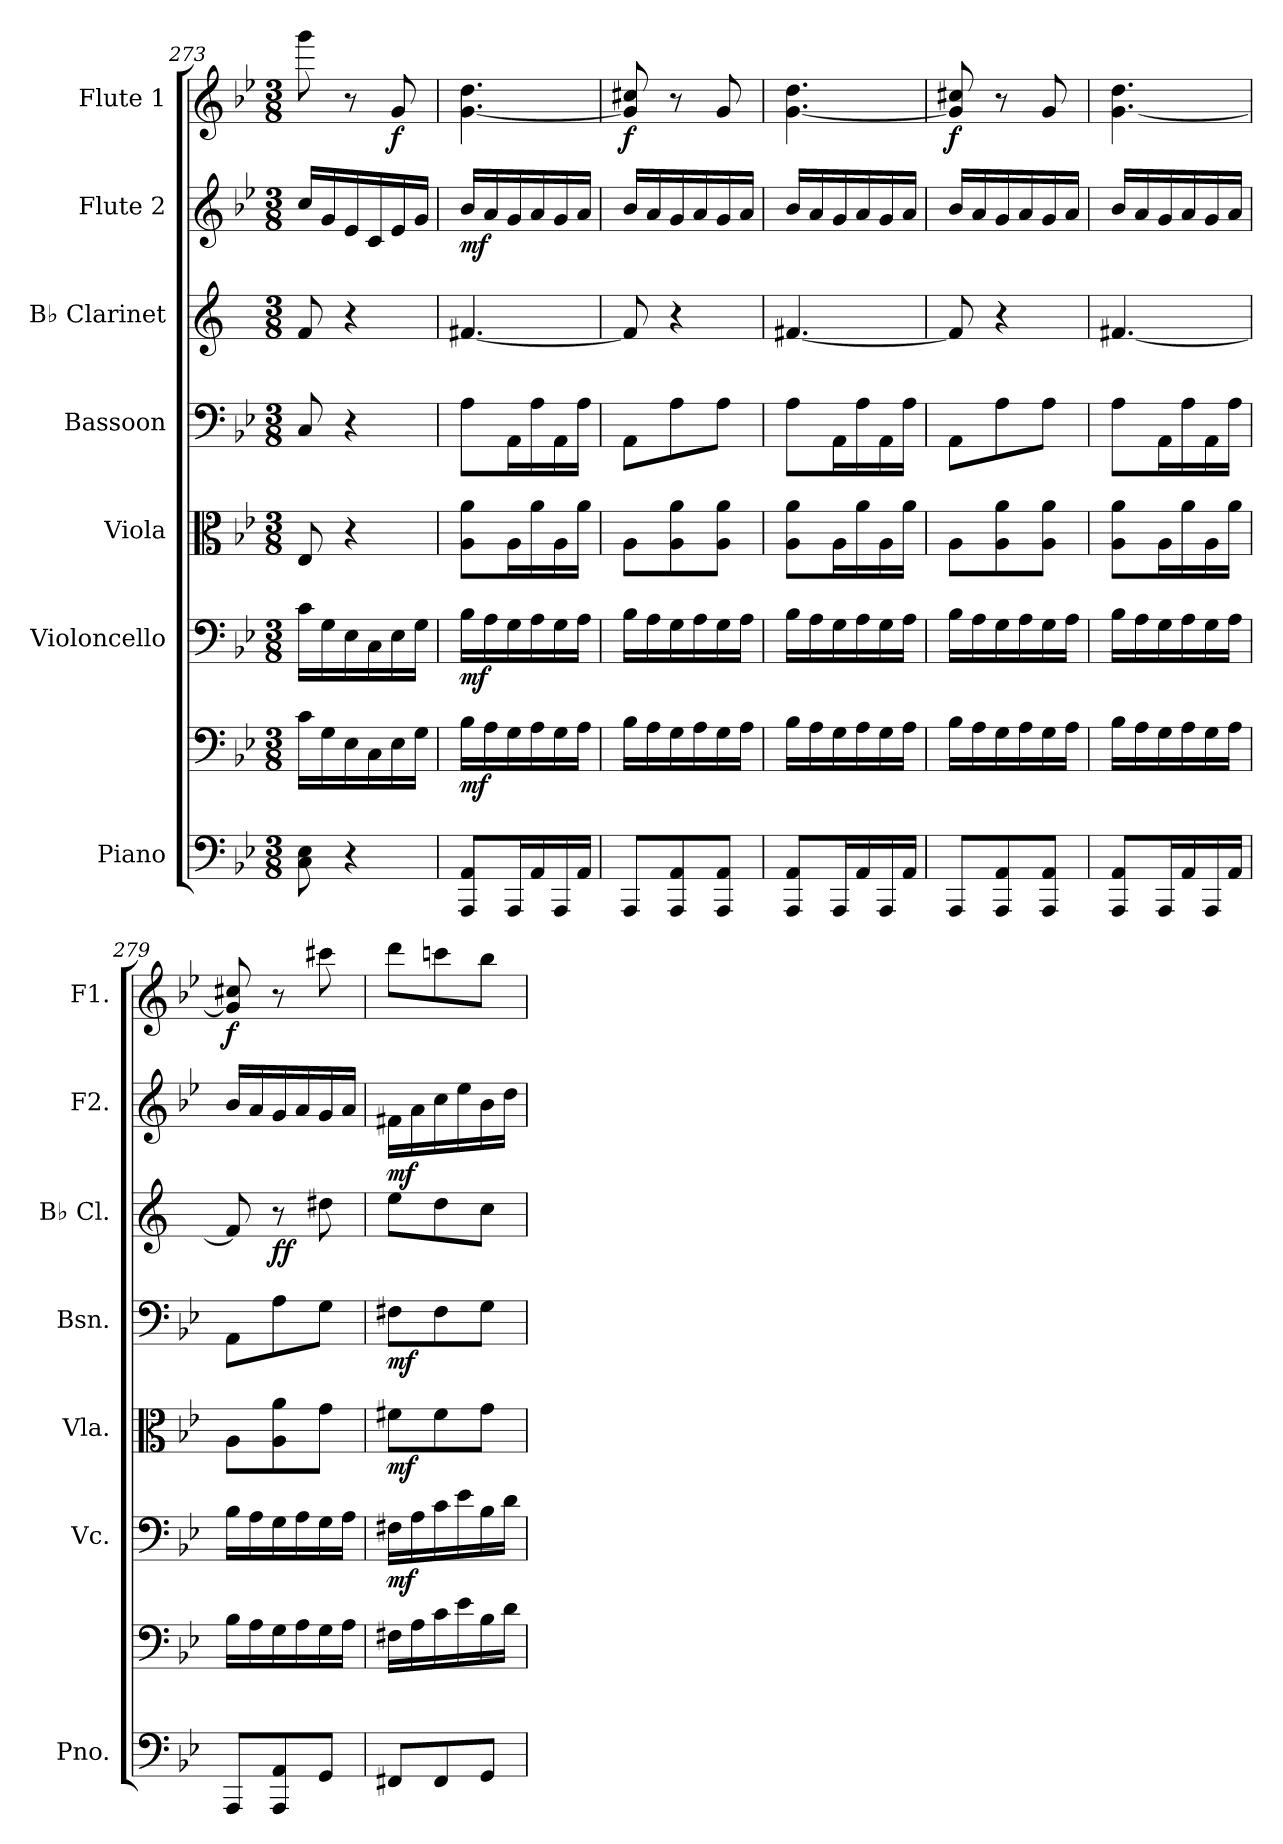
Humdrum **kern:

**kern	**kern	**dynam	**kern	**dynam	**kern	**dynam	**kern	**dynam	**kern	**dynam	**kern	**dynam	**kern	**dynam
*part7	*part7	*part7	*part6	*part6	*part5	*part5	*part4	*part4	*part3	*part3	*part2	*part2	*part1	*part1
*staff8	*staff7	*staff7/8	*staff6	*staff6	*staff5	*staff5	*staff4	*staff4	*staff3	*staff3	*staff2	*staff2	*staff1	*staff1
*I"Piano	*	*	*I"Violoncello	*	*I"Viola	*	*I"Bassoon	*	*I"B♭ Clarinet	*	*I"Flute 2	*	*I"Flute 1	*
*I'Pno.	*	*	*I'Vc.	*	*I'Vla.	*	*I'Bsn.	*	*I'B♭ Cl.	*	*I'F2.	*	*I'F1.	*
!!LO:LB:g=z
*clefF4	*clefF4	*	*clefF4	*	*clefC3	*	*clefF4	*	*clefG2	*	*clefG2	*	*clefG2	*
*	*	*	*	*	*	*	*	*	*ITrd1c2	*	*	*	*	*
*k[b-e-]	*k[b-e-]	*	*k[b-e-]	*	*k[b-e-]	*	*k[b-e-]	*	*k[b-e-]	*	*k[b-e-]	*	*k[b-e-]	*
*M3/8	*M3/8	*	*M3/8	*	*M3/8	*	*M3/8	*	*M3/8	*	*M3/8	*	*M3/8	*
=273	=273	=273	=273	=273	=273	=273	=273	=273	=273	=273	=273	=273	=273	=273
8C\ 8E-\	16c\LL	.	16c\LL	.	8E-/	.	8C/	.	8e-/	.	16cc/LL	.	8ggg\	.
.	16G\	.	16G\	.	.	.	.	.	.	.	16g/	.	.	.
4r	16E-\	.	16E-\	.	4r	.	4r	.	4r	.	16e-/	.	8r	.
.	16C\	.	16C\	.	.	.	.	.	.	.	16c/	.	.	.
!	!	!	!	!	!	!	!	!	!	!	!	!	!	!LO:DY:b
.	16E-\	.	16E-\	.	.	.	.	.	.	.	16e-/	.	8g/	f
.	16G\JJ	.	16G\JJ	.	.	.	.	.	.	.	16g/JJ	.	.	.
=274	=274	=274	=274	=274	=274	=274	=274	=274	=274	=274	=274	=274	=274	=274
!	!	!LO:DY:b	!	!LO:DY:b	!	!	!	!	!	!	!	!LO:DY:b	!	!
8AAA/ 8AA/L	16B-\LL	mf	16B-\LL	mf	8A\ 8a\L	.	8A\L	.	[4.en/	.	16b-/LL	mf	[4.g\ 4.dd\	.
.	16A\	.	16A\	.	.	.	.	.	.	.	16a/	.	.	.
16AAA/L	16G\	.	16G\	.	16A\L	.	16AA\L	.	.	.	16g/	.	.	.
16AA/	16A\	.	16A\	.	16a\	.	16A\	.	.	.	16a/	.	.	.
16AAA/	16G\	.	16G\	.	16A\	.	16AA\	.	.	.	16g/	.	.	.
16AA/JJ	16A\JJ	.	16A\JJ	.	16a\JJ	.	16A\JJ	.	.	.	16a/JJ	.	.	.
=275	=275	=275	=275	=275	=275	=275	=275	=275	=275	=275	=275	=275	=275	=275
!	!	!	!	!	!	!	!	!	!	!	!	!	!	!LO:DY:b
8AAA/L	16B-\LL	.	16B-\LL	.	8A\L	.	8AA\L	.	8e/]	.	16b-/LL	.	8g/] 8cc#X/	f
.	16A\	.	16A\	.	.	.	.	.	.	.	16a/	.	.	.
8AAA/ 8AA/	16G\	.	16G\	.	8A\ 8a\	.	8A\	.	4r	.	16g/	.	8r	.
.	16A\	.	16A\	.	.	.	.	.	.	.	16a/	.	.	.
8AAA/ 8AA/J	16G\	.	16G\	.	8A\ 8a\J	.	8A\J	.	.	.	16g/	.	8g/	.
.	16A\JJ	.	16A\JJ	.	.	.	.	.	.	.	16a/JJ	.	.	.
=276	=276	=276	=276	=276	=276	=276	=276	=276	=276	=276	=276	=276	=276	=276
8AAA/ 8AA/L	16B-\LL	.	16B-\LL	.	8A\ 8a\L	.	8A\L	.	[4.en/	.	16b-/LL	.	[4.g\ 4.dd\	.
.	16A\	.	16A\	.	.	.	.	.	.	.	16a/	.	.	.
16AAA/L	16G\	.	16G\	.	16A\L	.	16AA\L	.	.	.	16g/	.	.	.
16AA/	16A\	.	16A\	.	16a\	.	16A\	.	.	.	16a/	.	.	.
16AAA/	16G\	.	16G\	.	16A\	.	16AA\	.	.	.	16g/	.	.	.
16AA/JJ	16A\JJ	.	16A\JJ	.	16a\JJ	.	16A\JJ	.	.	.	16a/JJ	.	.	.
=277	=277	=277	=277	=277	=277	=277	=277	=277	=277	=277	=277	=277	=277	=277
!	!	!	!	!	!	!	!	!	!	!	!	!	!	!LO:DY:b
8AAA/L	16B-\LL	.	16B-\LL	.	8A\L	.	8AA\L	.	8e/]	.	16b-/LL	.	8g/] 8cc#X/	f
.	16A\	.	16A\	.	.	.	.	.	.	.	16a/	.	.	.
8AAA/ 8AA/	16G\	.	16G\	.	8A\ 8a\	.	8A\	.	4r	.	16g/	.	8r	.
.	16A\	.	16A\	.	.	.	.	.	.	.	16a/	.	.	.
8AAA/ 8AA/J	16G\	.	16G\	.	8A\ 8a\J	.	8A\J	.	.	.	16g/	.	8g/	.
.	16A\JJ	.	16A\JJ	.	.	.	.	.	.	.	16a/JJ	.	.	.
=278	=278	=278	=278	=278	=278	=278	=278	=278	=278	=278	=278	=278	=278	=278
8AAA/ 8AA/L	16B-\LL	.	16B-\LL	.	8A\ 8a\L	.	8A\L	.	[4.en/	.	16b-/LL	.	[4.g\ 4.dd\	.
.	16A\	.	16A\	.	.	.	.	.	.	.	16a/	.	.	.
16AAA/L	16G\	.	16G\	.	16A\L	.	16AA\L	.	.	.	16g/	.	.	.
16AA/	16A\	.	16A\	.	16a\	.	16A\	.	.	.	16a/	.	.	.
16AAA/	16G\	.	16G\	.	16A\	.	16AA\	.	.	.	16g/	.	.	.
16AA/JJ	16A\JJ	.	16A\JJ	.	16a\JJ	.	16A\JJ	.	.	.	16a/JJ	.	.	.
=279	=279	=279	=279	=279	=279	=279	=279	=279	=279	=279	=279	=279	=279	=279
!	!	!	!	!	!	!	!	!	!	!	!	!	!	!LO:DY:b
8AAA/L	16B-\LL	.	16B-\LL	.	8A\L	.	8AA\L	.	8e/]	.	16b-/LL	.	8g/] 8cc#X/	f
.	16A\	.	16A\	.	.	.	.	.	.	.	16a/	.	.	.
!	!	!	!	!	!	!	!	!	!	!LO:DY:b	!	!	!	!
8AAA/ 8AA/	16G\	.	16G\	.	8A\ 8a\	.	8A\	.	8r	ff	16g/	.	8r	.
.	16A\	.	16A\	.	.	.	.	.	.	.	16a/	.	.	.
8GG/J	16G\	.	16G\	.	8g\J	.	8G\J	.	8cc#X\	.	16g/	.	8ccc#X\	.
.	16A\JJ	.	16A\JJ	.	.	.	.	.	.	.	16a/JJ	.	.	.
=280	=280	=280	=280	=280	=280	=280	=280	=280	=280	=280	=280	=280	=280	=280
!	!	!LO:DY:b=2	!	!	!	!	!	!	!	!	!	!	!	!
!	!	!LO:DY:n=1:b	!	!LO:DY:b	!	!LO:DY:b	!	!LO:DY:b	!	!	!	!LO:DY:b	!	!
8FF#X/L	16F#X\LL	mf mf	16F#X\LL	mf	8f#X\L	mf	8F#X\L	mf	8dd\L	.	16f#X\LL	mf	8ddd\L	.
.	16A\	.	16A\	.	.	.	.	.	.	.	16a\	.	.	.
8FF#/	16c\	.	16c\	.	8f#\	.	8F#\	.	8cc\	.	16cc\	.	8cccn\	.
.	16e-\	.	16e-\	.	.	.	.	.	.	.	16ee-\	.	.	.
8GG/J	16B-\	.	16B-\	.	8g\J	.	8G\J	.	8b-\J	.	16b-\	.	8bb-\J	.
.	16d\JJ	.	16d\JJ	.	.	.	.	.	.	.	16dd\JJ	.	.	.
=	=	=	=	=	=	=	=	=	=	=	=	=	=	=
*-	*-	*-	*-	*-	*-	*-	*-	*-	*-	*-	*-	*-	*-	*-
